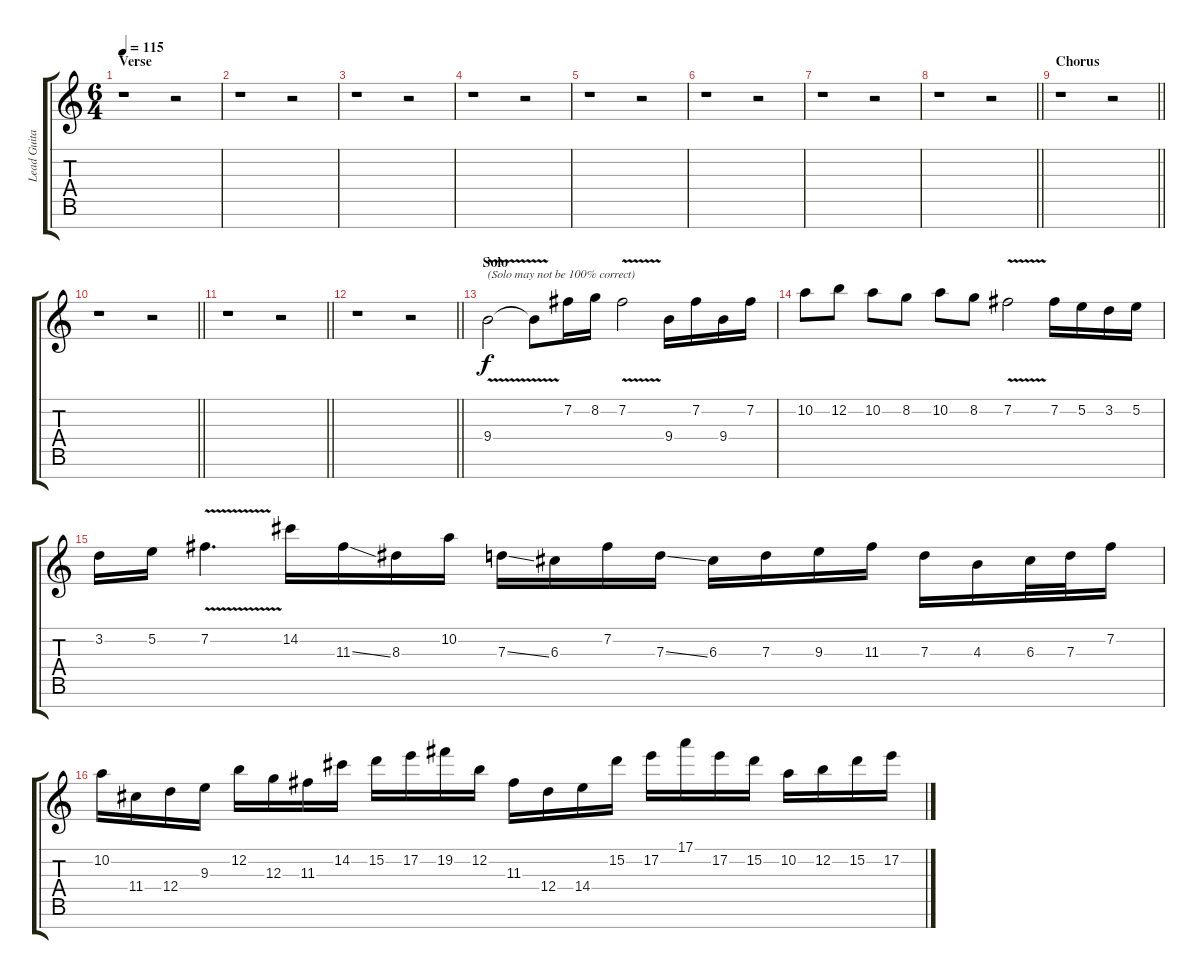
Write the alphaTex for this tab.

\track ("Lead Guitar" "Lead Guita") {instrument distortionguitar}
\staff {score tabs}
\tuning (E4 B3 G3 D3 A2 E2 B1) {hide}
\ts (6 4)
\section ("" "Verse")
\tempo 115
\clef g2
\ks c
r.1{dy f} r.2 |
r.1 r.2 |
r.1 r.2 |
r.1 r.2 |
r.1 r.2 |
r.1 r.2 |
r.1 r.2 |
\barLineRight lightlight
r.1 r.2 |
\section ("" "Chorus")
\barLineRight lightlight
r.1 r.2 |
\barLineRight lightlight
r.1 r.2 |
\barLineRight lightlight
r.1 r.2 |
\barLineRight lightlight
r.1 r.2 |
\section ("" "Solo")
9.4{v}.2{txt "(Solo may not be 100% correct)"} 9.4{t}.8 7.2.16 8.2.16 7.2{v}.2 9.4.16 7.2.16 9.4.16 7.2.16 |
10.2.8 12.2.8 10.2.8 8.2.8 10.2.8 8.2.8 7.2{v}.2 7.2.16 5.2.16 3.2.16 5.2.16 |
3.2.16 5.2.16 7.2{v}.4{d} 14.2.16 11.3{ss}.16 8.3.16 10.2.16 7.3{ss}.16 6.3.16 7.2.16 7.3{ss}.16 6.3.16 7.3.16 9.3.16 11.3.16 7.3.16 4.3.16 6.3.32 7.3.32 7.2.16 |
10.2.16 11.4.16 12.4.16 9.3.16 12.2.16 12.3.16 11.3.16 14.2.16 15.2.16 17.2.16 19.2.16 12.2.16 11.3.16 12.4.16 14.4.16 15.2.16 17.2.16 17.1.16 17.2.16 15.2.16 10.2.16 12.2.16 15.2.16 17.2.16
